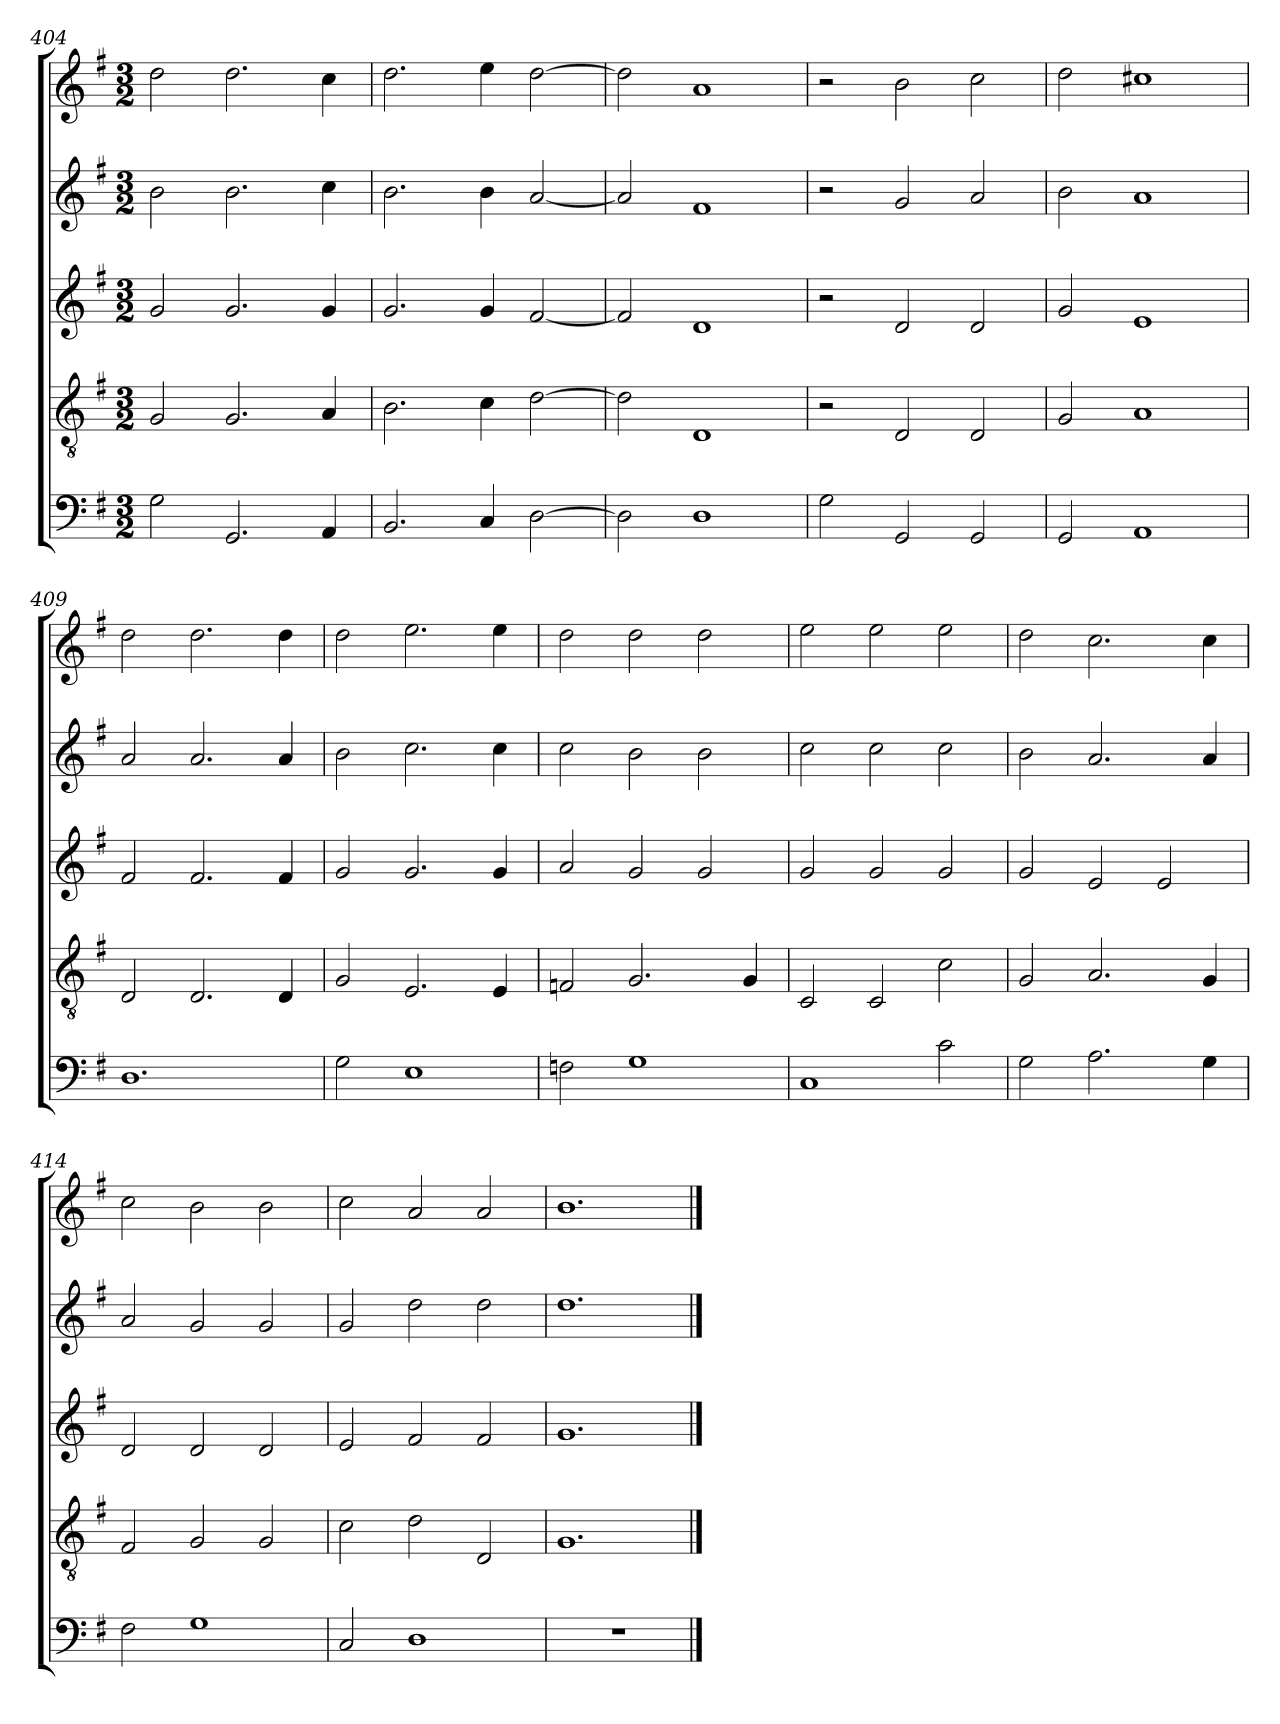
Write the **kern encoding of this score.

**kern	**kern	**kern	**kern	**kern
*part5	*part4	*part3	*part2	*part1
*staff5	*staff4	*staff3	*staff2	*staff1
*clefF4	*clefGv2	*clefG2	*clefG2	*clefG2
*k[f#]	*k[f#]	*k[f#]	*k[f#]	*k[f#]
*G:	*G:	*G:	*G:	*G:
*M3/2	*M3/2	*M3/2	*M3/2	*M3/2
=404	=404	=404	=404	=404
2G\	2G/	2g/	2b\	2dd\
2.GG/	2.G/	2.g/	2.b\	2.dd\
4AA/	4A/	4g/	4cc\	4cc\
=405	=405	=405	=405	=405
2.BB/	2.B\	2.g/	2.b\	2.dd\
4C/	4c\	4g/	4b\	4ee\
[>2D\	[>2d\	[<2f#/	[<2a/	[>2dd\
=406	=406	=406	=406	=406
2D\]	2d\]	2f#/]	2a/]	2dd\]
1D	1D	1d	1f#	1a
!!LO:LB:g=z
=407	=407	=407	=407	=407
2G\	2r	2r	2r	2r
2GG/	2D/	2d/	2g/	2b\
2GG/	2D/	2d/	2a/	2cc\
=408	=408	=408	=408	=408
2GG/	2G/	2g/	2b\	2dd\
1AA	1A	1e	1a	1cc#X
!!LO:PB:g=z
=409	=409	=409	=409	=409
1.D	2D/	2f#/	2a/	2dd\
.	2.D/	2.f#/	2.a/	2.dd\
.	4D/	4f#/	4a/	4dd\
=410	=410	=410	=410	=410
2G\	2G/	2g/	2b\	2dd\
1E	2.E/	2.g/	2.cc\	2.ee\
.	4E/	4g/	4cc\	4ee\
=411	=411	=411	=411	=411
2Fn\	2Fn/	2a/	2cc\	2dd\
1G	2.G/	2g/	2b\	2dd\
.	.	2g/	2b\	2dd\
.	4G/	.	.	.
=412	=412	=412	=412	=412
1C	2C/	2g/	2cc\	2ee\
.	2C/	2g/	2cc\	2ee\
2c\	2c\	2g/	2cc\	2ee\
=413	=413	=413	=413	=413
2G\	2G/	2g/	2b\	2dd\
2.A\	2.A/	2e/	2.a/	2.cc\
.	.	2e/	.	.
4G\	4G/	.	4a/	4cc\
=414	=414	=414	=414	=414
2F#\	2F#/	2d/	2a/	2cc\
1G	2G/	2d/	2g/	2b\
.	2G/	2d/	2g/	2b\
!!LO:LB:g=z
=415	=415	=415	=415	=415
2C/	2c\	2e/	2g/	2cc\
1D	2d\	2f#/	2dd\	2a/
.	2D/	2f#/	2dd\	2a/
=416	=416	=416	=416	=416
1.r	1.G	1.g	1.dd	1.b
==	==	==	==	==
*-	*-	*-	*-	*-
